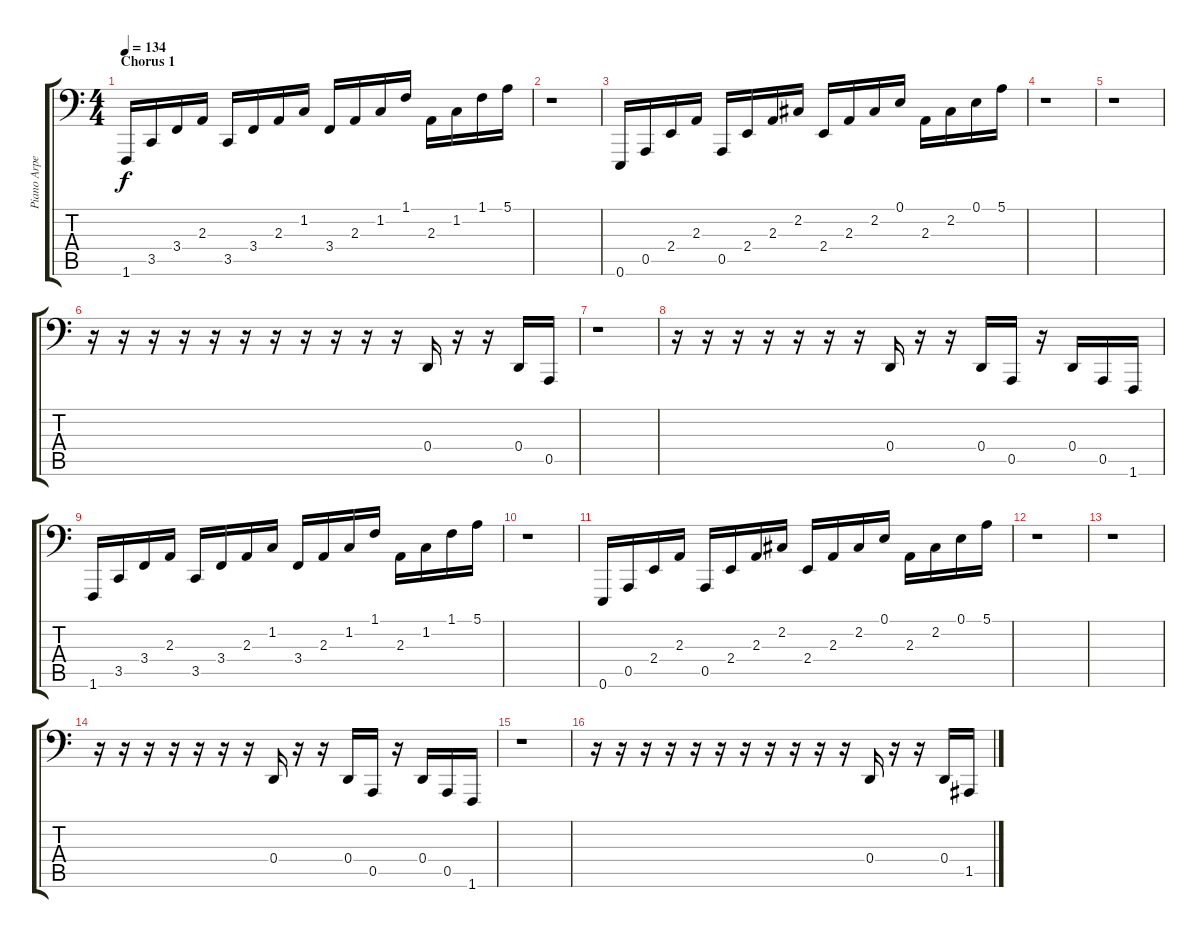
\track ("Piano Arpegios (Low Part)" "Piano Arpe") {instrument lead2sawtooth}
\staff {score tabs}
\tuning (E3 B2 G2 D2 A1 E1) {hide}
\ts (4 4)
\section ("" "Chorus 1")
\tempo 134
\clef f4
\ks c
1.6.16{dy f} 3.5.16 3.4.16 2.3.16 3.5.16 3.4.16 2.3.16 1.2.16 3.4.16 2.3.16 1.2.16 1.1.16 2.3.16 1.2.16 1.1.16 5.1.16 |
r.1 |
0.6.16 0.5.16 2.4.16 2.3.16 0.5.16 2.4.16 2.3.16 2.2.16 2.4.16 2.3.16 2.2.16 0.1.16 2.3.16 2.2.16 0.1.16 5.1.16 |
r.1 |
r.1 |
r.16 r.16 r.16 r.16 r.16 r.16 r.16 r.16 r.16 r.16 r.16 0.4.16 r.16 r.16 0.4.16 0.5.16 |
r.1 |
r.16 r.16 r.16 r.16 r.16 r.16 r.16 0.4.16 r.16 r.16 0.4.16 0.5.16 r.16 0.4.16 0.5.16 1.6.16 |
1.6.16 3.5.16 3.4.16 2.3.16 3.5.16 3.4.16 2.3.16 1.2.16 3.4.16 2.3.16 1.2.16 1.1.16 2.3.16 1.2.16 1.1.16 5.1.16 |
r.1 |
0.6.16 0.5.16 2.4.16 2.3.16 0.5.16 2.4.16 2.3.16 2.2.16 2.4.16 2.3.16 2.2.16 0.1.16 2.3.16 2.2.16 0.1.16 5.1.16 |
r.1 |
r.1 |
r.16 r.16 r.16 r.16 r.16 r.16 r.16 0.4.16 r.16 r.16 0.4.16 0.5.16 r.16 0.4.16 0.5.16 1.6.16 |
r.1 |
r.16 r.16 r.16 r.16 r.16 r.16 r.16 r.16 r.16 r.16 r.16 0.4.16 r.16 r.16 0.4.16 1.5.16
